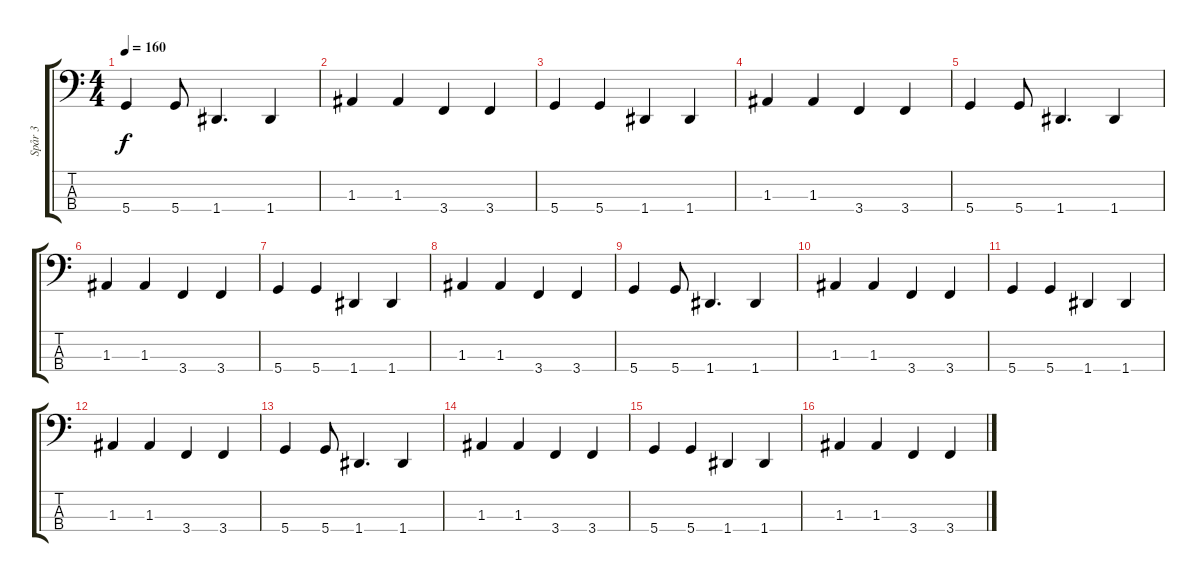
\track ("Spår 3" "Spår 3") {instrument electricbasspick}
\staff {score tabs}
\tuning (G2 D2 A1 D1) {hide}
\ts (4 4)
\tempo 160
\clef f4
\ks c
5.4.4{dy f} 5.4.8 1.4.4{d} 1.4.4 |
1.3.4 1.3.4 3.4.4 3.4.4 |
5.4.4 5.4.4 1.4.4 1.4.4 |
1.3.4 1.3.4 3.4.4 3.4.4 |
5.4.4 5.4.8 1.4.4{d} 1.4.4 |
1.3.4 1.3.4 3.4.4 3.4.4 |
5.4.4 5.4.4 1.4.4 1.4.4 |
1.3.4 1.3.4 3.4.4 3.4.4 |
5.4.4 5.4.8 1.4.4{d} 1.4.4 |
1.3.4 1.3.4 3.4.4 3.4.4 |
5.4.4 5.4.4 1.4.4 1.4.4 |
1.3.4 1.3.4 3.4.4 3.4.4 |
5.4.4 5.4.8 1.4.4{d} 1.4.4 |
1.3.4 1.3.4 3.4.4 3.4.4 |
5.4.4 5.4.4 1.4.4 1.4.4 |
1.3.4 1.3.4 3.4.4 3.4.4
